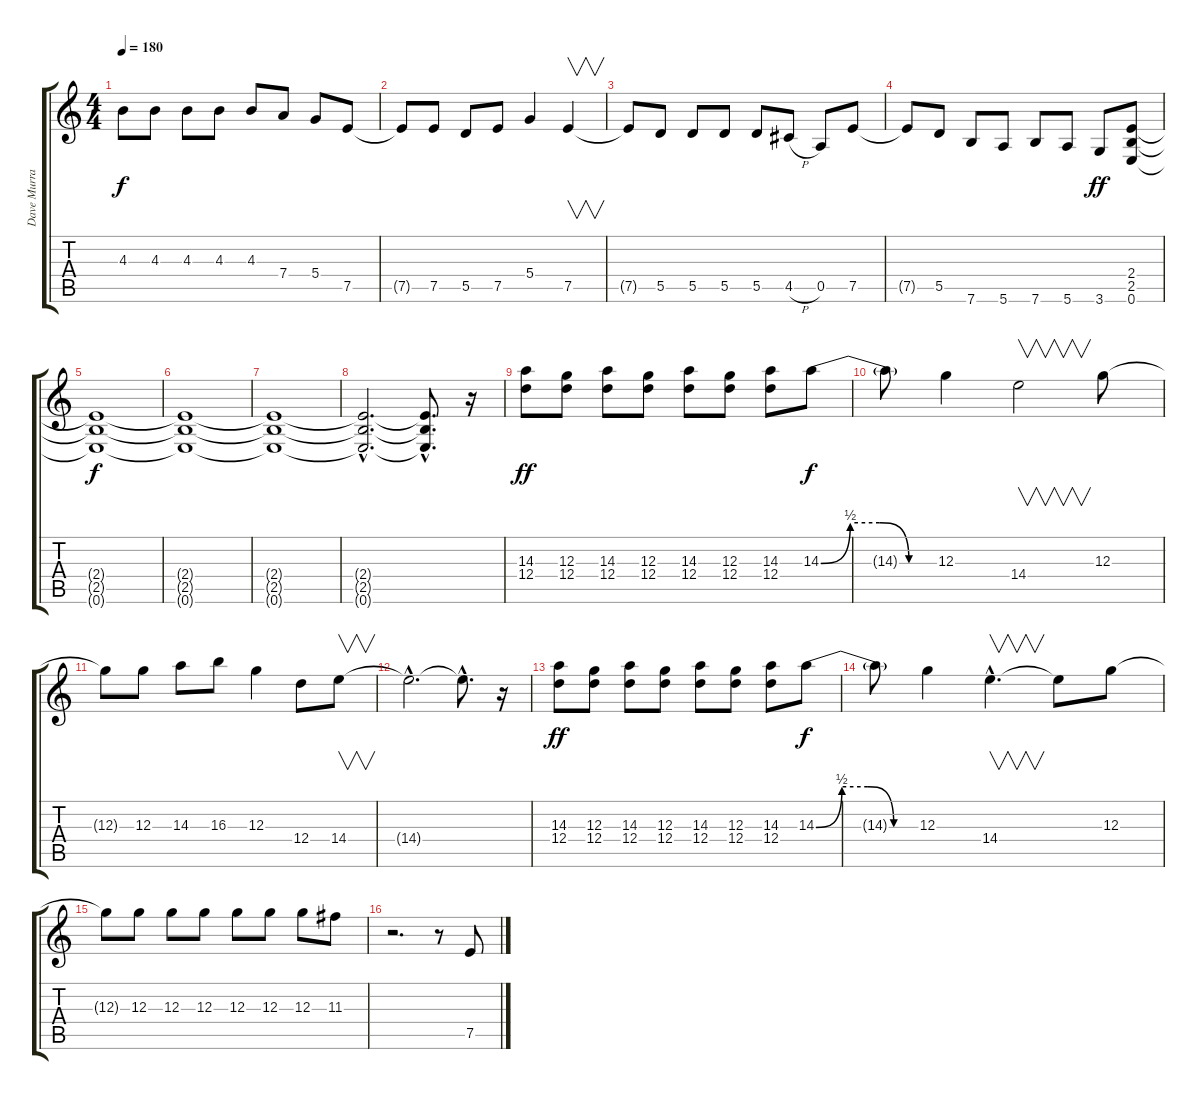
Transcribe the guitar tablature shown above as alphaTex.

\track ("Dave Murray" "Dave Murra") {instrument distortionguitar}
\staff {score tabs}
\tuning (E4 B3 G3 D3 A2 E2) {hide}
\ts (4 4)
\tempo 180
\clef g2
\ks c
4.3.8{dy f} 4.3.8 4.3.8 4.3.8 4.3.8 7.4.8 5.4.8 7.5.8 |
7.5{t}.8 7.5.8 5.5.8 7.5.8 5.4.4 7.5.4{v} |
7.5{t}.8 5.5.8 5.5.8 5.5.8 5.5.8 4.5{h}.8 0.5.8 7.5.8 |
7.5{t}.8 5.5.8 7.6.8 5.6.8 7.6.8 5.6.8 3.6.8{dy ff} (2.4 2.5 0.6).8 |
(2.4{t} 2.5{t} 0.6{t}).1{dy f} |
(2.4{t} 2.5{t} 0.6{t}).1 |
(2.4{t} 2.5{t} 0.6{t}).1 |
(2.4{hac t} 2.5{hac t} 0.6{hac t}).2{d} (2.4{hac t} 2.5{hac t} 0.6{hac t}).8{d} r.16 |
(14.3 12.4).8{dy ff} (12.3 12.4).8 (14.3 12.4).8 (12.3 12.4).8 (14.3 12.4).8 (12.3 12.4).8 (14.3 12.4).8 14.3{be (custom 0 0 15 2 30 2 45 0 60 0)}.8{dy f} |
14.3{t}.8 12.3.4 14.4.2{v} 12.3.8 |
12.3{t}.8 12.3.8 14.3.8 16.3.8 12.3.4 12.4.8 14.4.8{v} |
14.4{hac t}.2{d} 14.4{hac t}.8{d} r.16 |
(14.3 12.4).8{dy ff} (12.3 12.4).8 (14.3 12.4).8 (12.3 12.4).8 (14.3 12.4).8 (12.3 12.4).8 (14.3 12.4).8 14.3{be (custom 0 0 15 2 30 2 45 0 60 0)}.8{dy f} |
14.3{t}.8 12.3.4 14.4{hac}.4{v d} 14.4{t}.8 12.3.8 |
12.3{t}.8 12.3.8 12.3.8 12.3.8 12.3.8 12.3.8 12.3.8 11.3.8 |
r.2{d} r.8 7.5.8
